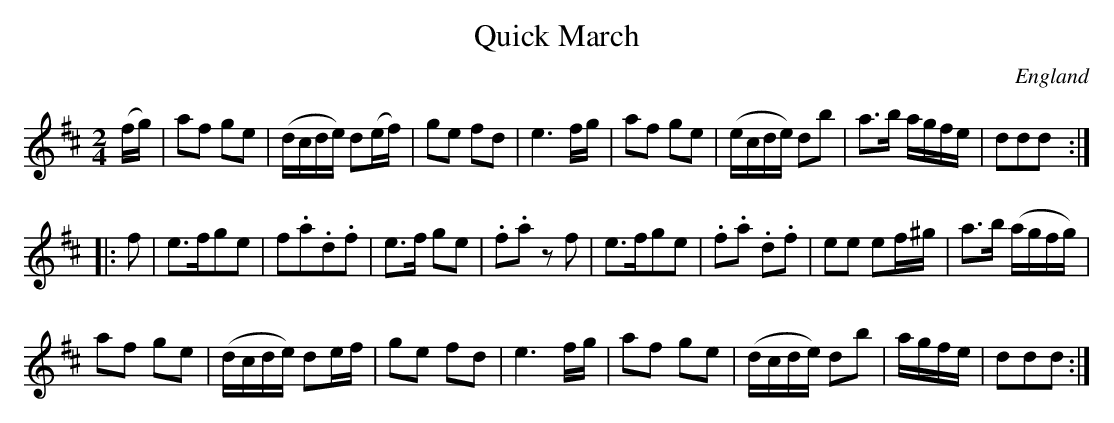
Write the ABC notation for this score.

X:1
T:Quick March
L:1/16
M:2/4
O:England
K:D major
(fg) | \
a2f2 g2e2 | (dcde) d2(ef) | g2e2 f2d2 | e6 fg | \
a2f2 g2e2 | (ecde)  d2b2  | a3b  agfe | d2d2d2 ::
f2 | \
e3fg2e2 | f2.a2.d2.f2 | e3f g2e2 | .f2.a2 z2f2 | \
e3fg2e2 | .f2.a2 .d2.f2 | e2e2 e2f^g | a3b (agfg) |
a2f2 g2e2 | (dcde) d2ef | g2e2 f2d2 | e6 fg | \
a2f2 g2e2 | (dcde) d2b2 | agfe | d2d2d2 :|
